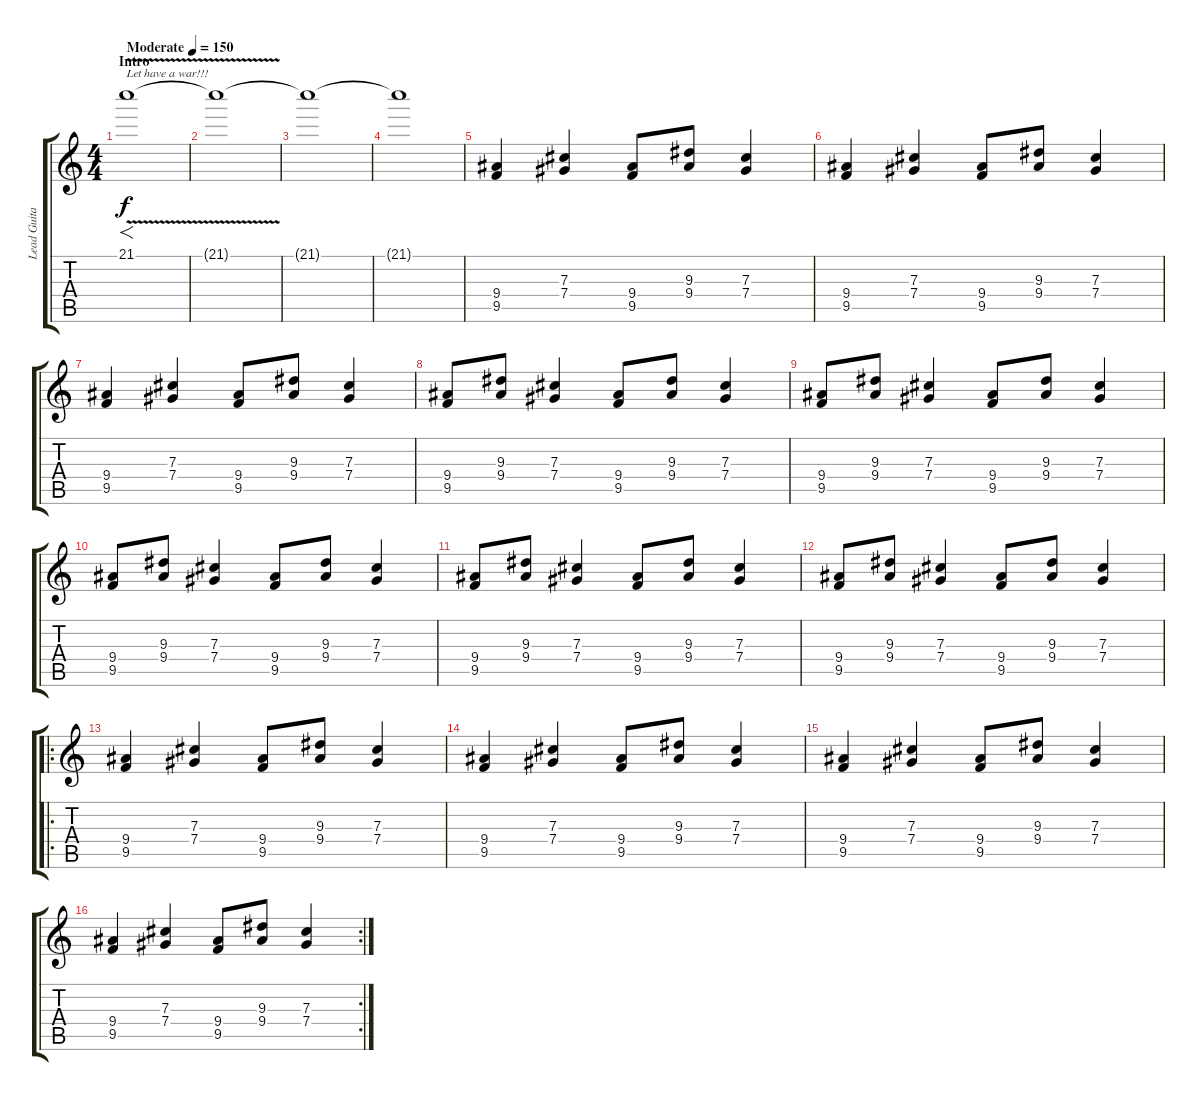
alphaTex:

\track ("Lead Guitar" "Lead Guita") {instrument distortionguitar}
\staff {score tabs}
\tuning (Eb4 Bb3 Gb3 Db3 Ab2 Db2) {hide}
\ts (4 4)
\section ("" "Intro")
\tempo (150 "Moderate")
\clef g2
\ks c
21.1{v}.1{f txt "Let have a war!!!" dy f instrument distortionguitar} |
21.1{t}.1 |
21.1{t}.1 |
21.1{t}.1 |
(9.4 9.5).4 (7.3 7.4).4 (9.4 9.5).8 (9.3 9.4).8 (7.3 7.4).4 |
(9.4 9.5).4 (7.3 7.4).4 (9.4 9.5).8 (9.3 9.4).8 (7.3 7.4).4 |
(9.4 9.5).4 (7.3 7.4).4 (9.4 9.5).8 (9.3 9.4).8 (7.3 7.4).4 |
(9.4 9.5).8 (9.3 9.4).8 (7.3 7.4).4 (9.4 9.5).8 (9.3 9.4).8 (7.3 7.4).4 |
(9.4 9.5).8 (9.3 9.4).8 (7.3 7.4).4 (9.4 9.5).8 (9.3 9.4).8 (7.3 7.4).4 |
(9.4 9.5).8 (9.3 9.4).8 (7.3 7.4).4 (9.4 9.5).8 (9.3 9.4).8 (7.3 7.4).4 |
(9.4 9.5).8 (9.3 9.4).8 (7.3 7.4).4 (9.4 9.5).8 (9.3 9.4).8 (7.3 7.4).4 |
(9.4 9.5).8 (9.3 9.4).8 (7.3 7.4).4 (9.4 9.5).8 (9.3 9.4).8 (7.3 7.4).4 |
\ro
(9.4 9.5).4 (7.3 7.4).4 (9.4 9.5).8 (9.3 9.4).8 (7.3 7.4).4 |
(9.4 9.5).4 (7.3 7.4).4 (9.4 9.5).8 (9.3 9.4).8 (7.3 7.4).4 |
(9.4 9.5).4 (7.3 7.4).4 (9.4 9.5).8 (9.3 9.4).8 (7.3 7.4).4 |
\rc 2
(9.4 9.5).4 (7.3 7.4).4 (9.4 9.5).8 (9.3 9.4).8 (7.3 7.4).4
